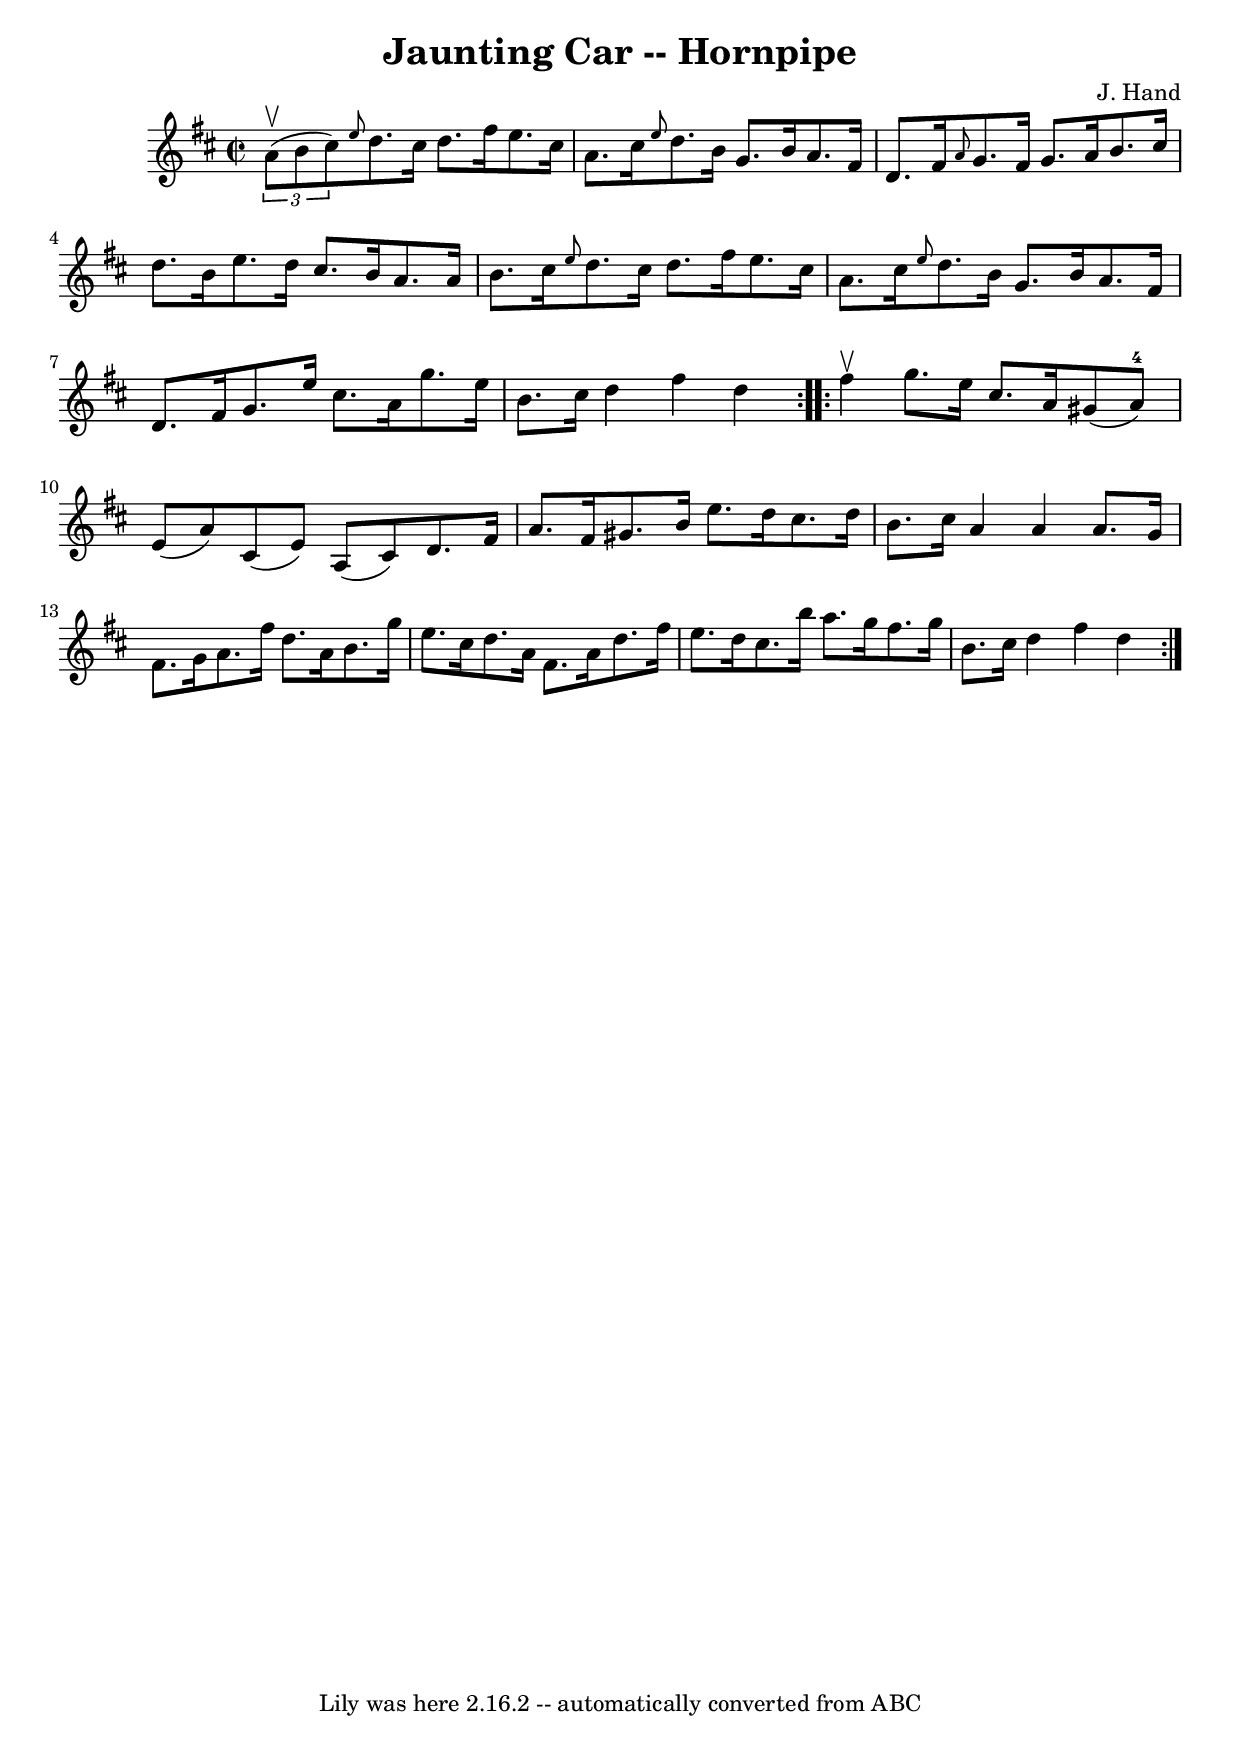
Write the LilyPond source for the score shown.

\version "2.16.2"
\include "Mammoth.ily"
\header {
  %% book = "Cole's 1000 Fiddle Tunes"
  composer = "J. Hand"
  crossRefNumber = "1"
  footnotes = ""
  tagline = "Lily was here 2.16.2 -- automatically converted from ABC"
  title = "Jaunting Car -- Hornpipe"

}
voicedefault =  {



  \repeat volta 2 {

    \override Staff.TimeSignature #'style = #'C
    \time 2/2 
    \key d \major
   \times 2/3 { a'8 (^\upbow b'8 cis''8) 
			       } 
    |
    \grace { e''8  
	   } d''8. cis''16 d''8. fis''16 e''8.    
    cis''16 a'8. cis''16  |
    \grace { e''8  
	   } d''8. b'16    
    g'8. b'16 a'8. fis'16 d'8. fis'16  |
    \grace { a'8  

	   } g'8. fis'16 g'8. a'16 b'8. cis''16 d''8. b'16  
    |
    e''8. d''16 cis''8. b'16 a'8. a'16 b'8. cis''16 
    |
    \grace { e''8  
	   } d''8. cis''16 d''8. fis''16    
    e''8. cis''16 a'8. cis''16  |
    \grace { e''8  
	   } d''8.    
    b'16 g'8. b'16 a'8. fis'16 d'8. fis'16  |
    g'8.    
    e''16 cis''8. a'16 g''8. e''16 b'8. cis''16  |
    d''4  
    fis''4 d''4  
  }     
  \repeat volta 2 {
    fis''4^\upbow |
    g''8.    
    e''16 cis''8. a'16 gis'8 (a'8-4) e'8 (a'8) |
    
    cis'8 (e'8) a8 (cis'8) d'8. fis'16 a'8. fis'16  
    |
    gis'8. b'16 e''8. d''16 cis''8. d''16 b'8.    
    cis''16  |
    a'4 a'4 a'8. g'16 fis'8. g'16  |
    
    a'8. fis''16 d''8. a'16 b'8. g''16 e''8. cis''16  |
    
    d''8. a'16 fis'8. a'16 d''8. fis''16 e''8. d''16  
    |
    cis''8. b''16 a''8. g''16 fis''8. g''16 b'8.    
    cis''16  |
    d''4 fis''4 d''4  
  }   

}

\score{
  <<

    \context Staff="default"
    {
      \voicedefault 
      
    }

  >>
  \layout {
    
  }
  \midi {
  }

}
